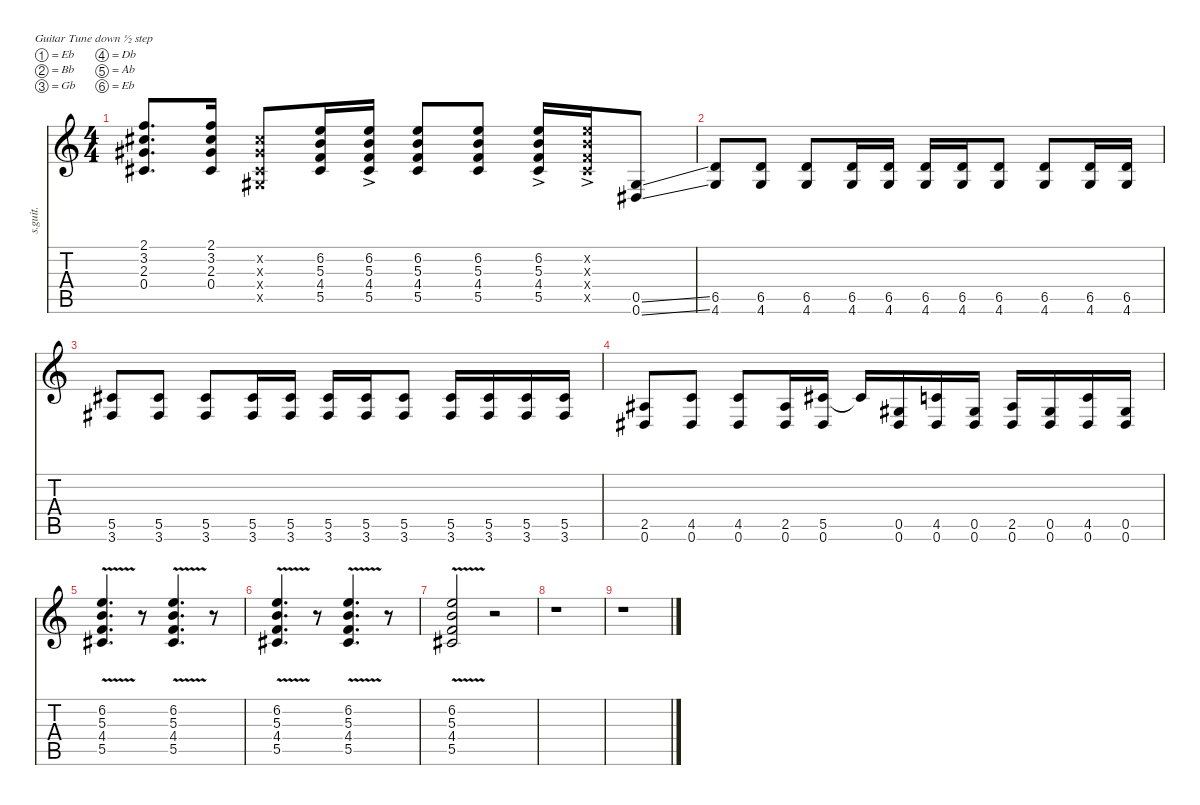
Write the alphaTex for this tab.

\defaultSystemsLayout 4
\hideDynamics
\bracketExtendMode nobrackets
\track ("Jerry Cantrell (Gui.2)" "s.guit.") {instrument distortionguitar}
\staff {score tabs}
\tuning (Eb4 Bb3 Gb3 Db3 Ab2 Eb2)
\ts (4 4)
\tempo (94 hide)
\clef g2
\ks c
(2.1 3.2{acc #} 2.3{acc #} 0.4{acc #}).8{d lyrics (0 "") lyrics (1 "") lyrics (2 "") lyrics (3 "") lyrics (4 "") dy f} (2.1 3.2{acc #} 2.3{acc #} 0.4{acc #}).16{lyrics (0 "") lyrics (1 "") lyrics (2 "") lyrics (3 "") lyrics (4 "")} (3.2{x acc #} 2.3{x acc #} 0.4{x acc #} 0.5{x acc #}).8{lyrics (0 "") lyrics (1 "") lyrics (2 "") lyrics (3 "") lyrics (4 "")} (6.2 5.3 4.4 5.5{acc #}).16{lyrics (0 "") lyrics (1 "") lyrics (2 "") lyrics (3 "") lyrics (4 "")} (6.2 5.3 4.4 5.5{ac acc #}).16{lyrics (0 "") lyrics (1 "") lyrics (2 "") lyrics (3 "") lyrics (4 "")} (6.2 5.3 4.4 5.5{acc #}).8{lyrics (0 "") lyrics (1 "") lyrics (2 "") lyrics (3 "") lyrics (4 "")} (6.2 5.3 4.4 5.5{acc #}).8{lyrics (0 "") lyrics (1 "") lyrics (2 "") lyrics (3 "") lyrics (4 "")} (6.2 5.3 4.4 5.5{ac acc #}).16{lyrics (0 "") lyrics (1 "") lyrics (2 "") lyrics (3 "") lyrics (4 "")} (6.2{x} 5.3{x} 4.4{x} 5.5{ac x acc #}).16{lyrics (0 "") lyrics (1 "") lyrics (2 "") lyrics (3 "") lyrics (4 "")} (0.5{ss acc #} 0.6{ss acc #}).8{lyrics (0 "") lyrics (1 "") lyrics (2 "") lyrics (3 "") lyrics (4 "")} |
(6.5 4.6).8{lyrics (0 "") lyrics (1 "") lyrics (2 "") lyrics (3 "") lyrics (4 "")} (6.5 4.6).8{lyrics (0 "") lyrics (1 "") lyrics (2 "") lyrics (3 "") lyrics (4 "")} (6.5 4.6).8{lyrics (0 "") lyrics (1 "") lyrics (2 "") lyrics (3 "") lyrics (4 "")} (6.5 4.6).16{lyrics (0 "") lyrics (1 "") lyrics (2 "") lyrics (3 "") lyrics (4 "")} (6.5 4.6).16{lyrics (0 "") lyrics (1 "") lyrics (2 "") lyrics (3 "") lyrics (4 "")} (6.5 4.6).16{lyrics (0 "") lyrics (1 "") lyrics (2 "") lyrics (3 "") lyrics (4 "")} (6.5 4.6).16{lyrics (0 "") lyrics (1 "") lyrics (2 "") lyrics (3 "") lyrics (4 "")} (6.5 4.6).8{lyrics (0 "") lyrics (1 "") lyrics (2 "") lyrics (3 "") lyrics (4 "")} (6.5 4.6).8{lyrics (0 "") lyrics (1 "") lyrics (2 "") lyrics (3 "") lyrics (4 "")} (6.5 4.6).16{lyrics (0 "") lyrics (1 "") lyrics (2 "") lyrics (3 "") lyrics (4 "")} (6.5 4.6).16{lyrics (0 "") lyrics (1 "") lyrics (2 "") lyrics (3 "") lyrics (4 "")} |
(5.5{acc #} 3.6{acc #}).8{lyrics (0 "") lyrics (1 "") lyrics (2 "") lyrics (3 "") lyrics (4 "")} (5.5{acc #} 3.6{acc #}).8{lyrics (0 "") lyrics (1 "") lyrics (2 "") lyrics (3 "") lyrics (4 "")} (5.5{acc #} 3.6{acc #}).8{lyrics (0 "") lyrics (1 "") lyrics (2 "") lyrics (3 "") lyrics (4 "")} (5.5{acc #} 3.6{acc #}).16{lyrics (0 "") lyrics (1 "") lyrics (2 "") lyrics (3 "") lyrics (4 "")} (5.5{acc #} 3.6{acc #}).16{lyrics (0 "") lyrics (1 "") lyrics (2 "") lyrics (3 "") lyrics (4 "")} (5.5{acc #} 3.6{acc #}).16{lyrics (0 "") lyrics (1 "") lyrics (2 "") lyrics (3 "") lyrics (4 "")} (5.5{acc #} 3.6{acc #}).16{lyrics (0 "") lyrics (1 "") lyrics (2 "") lyrics (3 "") lyrics (4 "")} (5.5{acc #} 3.6{acc #}).8{lyrics (0 "") lyrics (1 "") lyrics (2 "") lyrics (3 "") lyrics (4 "")} (5.5{acc #} 3.6{acc #}).16{lyrics (0 "") lyrics (1 "") lyrics (2 "") lyrics (3 "") lyrics (4 "")} (5.5{acc #} 3.6{acc #}).16{lyrics (0 "") lyrics (1 "") lyrics (2 "") lyrics (3 "") lyrics (4 "")} (5.5{acc #} 3.6{acc #}).16{lyrics (0 "") lyrics (1 "") lyrics (2 "") lyrics (3 "") lyrics (4 "")} (5.5{acc #} 3.6{acc #}).16{lyrics (0 "") lyrics (1 "") lyrics (2 "") lyrics (3 "") lyrics (4 "")} |
(2.5{acc #} 0.6{acc #}).8{lyrics (0 "") lyrics (1 "") lyrics (2 "") lyrics (3 "") lyrics (4 "")} (4.5 0.6{acc #}).8{lyrics (0 "") lyrics (1 "") lyrics (2 "") lyrics (3 "") lyrics (4 "")} (4.5 0.6{acc #}).8{lyrics (0 "") lyrics (1 "") lyrics (2 "") lyrics (3 "") lyrics (4 "")} (2.5{acc #} 0.6{acc #}).16{lyrics (0 "") lyrics (1 "") lyrics (2 "") lyrics (3 "") lyrics (4 "")} (5.5{acc #} 0.6{acc #}).16{lyrics (0 "") lyrics (1 "") lyrics (2 "") lyrics (3 "") lyrics (4 "")} 5.5{t acc #}.16{lyrics (0 "") lyrics (1 "") lyrics (2 "") lyrics (3 "") lyrics (4 "")} (0.5{acc #} 0.6{acc #}).16{lyrics (0 "") lyrics (1 "") lyrics (2 "") lyrics (3 "") lyrics (4 "")} (4.5 0.6{acc #}).16{lyrics (0 "") lyrics (1 "") lyrics (2 "") lyrics (3 "") lyrics (4 "")} (0.5{acc #} 0.6{acc #}).16{lyrics (0 "") lyrics (1 "") lyrics (2 "") lyrics (3 "") lyrics (4 "")} (2.5{acc #} 0.6{acc #}).16{lyrics (0 "") lyrics (1 "") lyrics (2 "") lyrics (3 "") lyrics (4 "")} (0.5{acc #} 0.6{acc #}).16{lyrics (0 "") lyrics (1 "") lyrics (2 "") lyrics (3 "") lyrics (4 "")} (4.5 0.6{acc #}).16{lyrics (0 "") lyrics (1 "") lyrics (2 "") lyrics (3 "") lyrics (4 "")} (0.5{acc #} 0.6{acc #}).16{lyrics (0 "") lyrics (1 "") lyrics (2 "") lyrics (3 "") lyrics (4 "")} |
(6.2{v} 5.3{v} 4.4{v} 5.5{v acc #}).4{d lyrics (0 "") lyrics (1 "") lyrics (2 "") lyrics (3 "") lyrics (4 "")} r.8 (6.2{v} 5.3{v} 4.4{v} 5.5{v acc #}).4{d lyrics (0 "") lyrics (1 "") lyrics (2 "") lyrics (3 "") lyrics (4 "")} r.8 |
(6.2{v} 5.3{v} 4.4{v} 5.5{v acc #}).4{d lyrics (0 "") lyrics (1 "") lyrics (2 "") lyrics (3 "") lyrics (4 "")} r.8 (6.2{v} 5.3{v} 4.4{v} 5.5{v acc #}).4{d lyrics (0 "") lyrics (1 "") lyrics (2 "") lyrics (3 "") lyrics (4 "")} r.8 |
(6.2{v} 5.3{v} 4.4{v} 5.5{v acc #}).2{lyrics (0 "") lyrics (1 "") lyrics (2 "") lyrics (3 "") lyrics (4 "")} r.2 |
r.1 |
r.1
